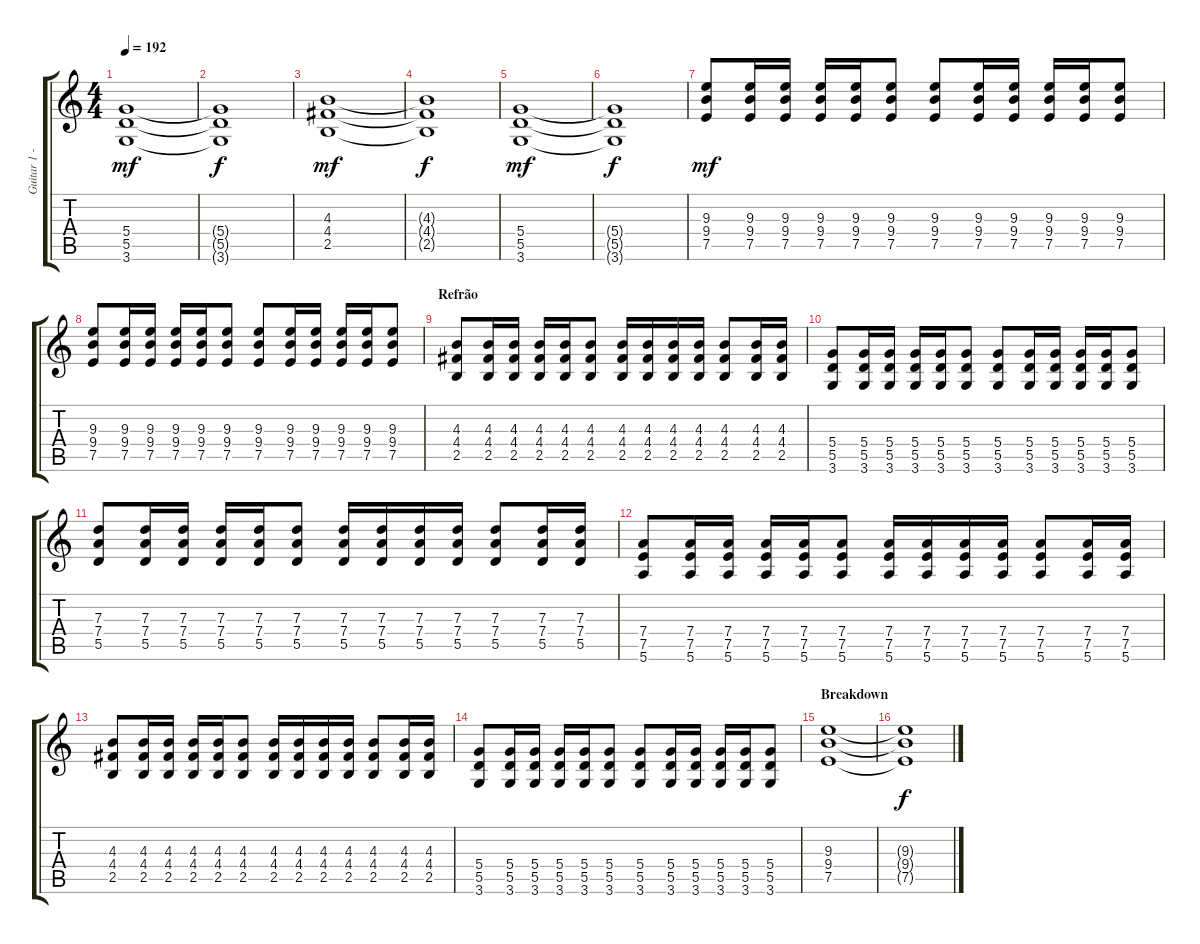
\track ("Guitar 1 - Mathias" "Guitar 1 -") {instrument distortionguitar}
\staff {score tabs}
\tuning (E4 B3 G3 D3 A2 E2) {hide}
\ts (4 4)
\tempo 192
\clef g2
\ks c
(5.4 5.5 3.6).1{dy mf} |
(5.4{t} 5.5{t} 3.6{t}).1{dy f} |
(4.3 4.4 2.5).1{dy mf} |
(4.3{t} 4.4{t} 2.5{t}).1{dy f} |
(5.4 5.5 3.6).1{dy mf} |
(5.4{t} 5.5{t} 3.6{t}).1{dy f} |
(9.3 9.4 7.5).8{dy mf} (9.3 9.4 7.5).16 (9.3 9.4 7.5).16 (9.3 9.4 7.5).16 (9.3 9.4 7.5).16 (9.3 9.4 7.5).8 (9.3 9.4 7.5).8 (9.3 9.4 7.5).16 (9.3 9.4 7.5).16 (9.3 9.4 7.5).16 (9.3 9.4 7.5).16 (9.3 9.4 7.5).8 |
(9.3 9.4 7.5).8 (9.3 9.4 7.5).16 (9.3 9.4 7.5).16 (9.3 9.4 7.5).16 (9.3 9.4 7.5).16 (9.3 9.4 7.5).8 (9.3 9.4 7.5).8 (9.3 9.4 7.5).16 (9.3 9.4 7.5).16 (9.3 9.4 7.5).16 (9.3 9.4 7.5).16 (9.3 9.4 7.5).8 |
\section ("" "Refrão")
(4.3 4.4 2.5).8 (4.3 4.4 2.5).16 (4.3 4.4 2.5).16 (4.3 4.4 2.5).16 (4.3 4.4 2.5).16 (4.3 4.4 2.5).8 (4.3 4.4 2.5).16 (4.3 4.4 2.5).16 (4.3 4.4 2.5).16 (4.3 4.4 2.5).16 (4.3 4.4 2.5).8 (4.3 4.4 2.5).16 (4.3 4.4 2.5).16 |
(5.4 5.5 3.6).8 (5.4 5.5 3.6).16 (5.4 5.5 3.6).16 (5.4 5.5 3.6).16 (5.4 5.5 3.6).16 (5.4 5.5 3.6).8 (5.4 5.5 3.6).8 (5.4 5.5 3.6).16 (5.4 5.5 3.6).16 (5.4 5.5 3.6).16 (5.4 5.5 3.6).16 (5.4 5.5 3.6).8 |
(7.3 7.4 5.5).8 (7.3 7.4 5.5).16 (7.3 7.4 5.5).16 (7.3 7.4 5.5).16 (7.3 7.4 5.5).16 (7.3 7.4 5.5).8 (7.3 7.4 5.5).16 (7.3 7.4 5.5).16 (7.3 7.4 5.5).16 (7.3 7.4 5.5).16 (7.3 7.4 5.5).8 (7.3 7.4 5.5).16 (7.3 7.4 5.5).16 |
(7.4 7.5 5.6).8 (7.4 7.5 5.6).16 (7.4 7.5 5.6).16 (7.4 7.5 5.6).16 (7.4 7.5 5.6).16 (7.4 7.5 5.6).8 (7.4 7.5 5.6).16 (7.4 7.5 5.6).16 (7.4 7.5 5.6).16 (7.4 7.5 5.6).16 (7.4 7.5 5.6).8 (7.4 7.5 5.6).16 (7.4 7.5 5.6).16 |
(4.3 4.4 2.5).8 (4.3 4.4 2.5).16 (4.3 4.4 2.5).16 (4.3 4.4 2.5).16 (4.3 4.4 2.5).16 (4.3 4.4 2.5).8 (4.3 4.4 2.5).16 (4.3 4.4 2.5).16 (4.3 4.4 2.5).16 (4.3 4.4 2.5).16 (4.3 4.4 2.5).8 (4.3 4.4 2.5).16 (4.3 4.4 2.5).16 |
(5.4 5.5 3.6).8 (5.4 5.5 3.6).16 (5.4 5.5 3.6).16 (5.4 5.5 3.6).16 (5.4 5.5 3.6).16 (5.4 5.5 3.6).8 (5.4 5.5 3.6).8 (5.4 5.5 3.6).16 (5.4 5.5 3.6).16 (5.4 5.5 3.6).16 (5.4 5.5 3.6).16 (5.4 5.5 3.6).8 |
\section ("" "Breakdown")
(9.3 9.4 7.5).1 |
(9.3{t} 9.4{t} 7.5{t}).1{dy f}
